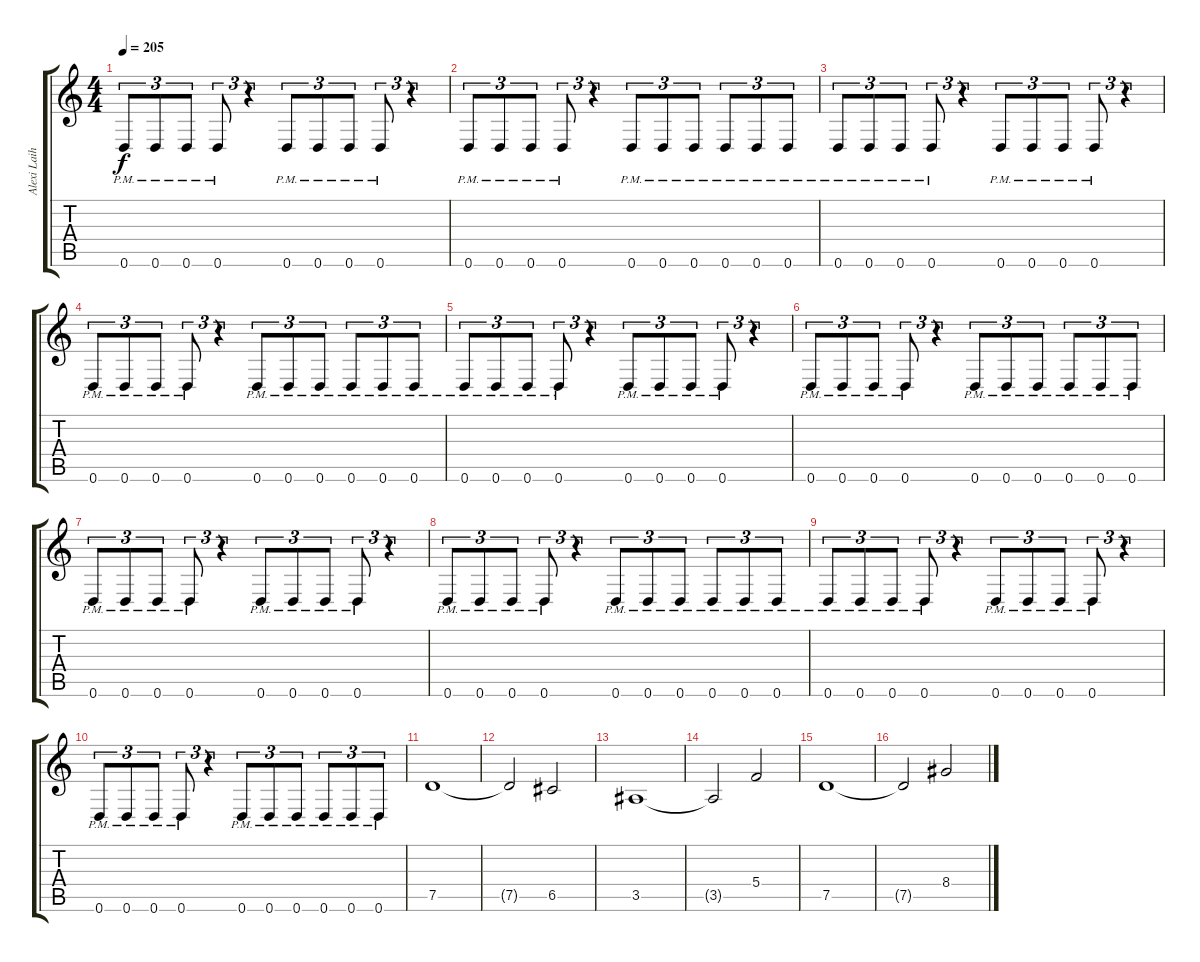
\track ("Alexi Laiho" "Alexi Laih") {instrument distortionguitar}
\staff {score tabs}
\tuning (D4 A3 F3 C3 G2 D2) {hide}
\ts (4 4)
\tempo 205
\clef g2
\ks c
0.6{pm}.8{tu (3 2) dy f} 0.6{pm}.8{tu (3 2)} 0.6{pm}.8{tu (3 2)} 0.6{pm}.8{tu (3 2)} r.4{tu (3 2)} 0.6{pm}.8{tu (3 2)} 0.6{pm}.8{tu (3 2)} 0.6{pm}.8{tu (3 2)} 0.6{pm}.8{tu (3 2)} r.4{tu (3 2)} |
0.6{pm}.8{tu (3 2)} 0.6{pm}.8{tu (3 2)} 0.6{pm}.8{tu (3 2)} 0.6{pm}.8{tu (3 2)} r.4{tu (3 2)} 0.6{pm}.8{tu (3 2)} 0.6{pm}.8{tu (3 2)} 0.6{pm}.8{tu (3 2)} 0.6{pm}.8{tu (3 2)} 0.6{pm}.8{tu (3 2)} 0.6{pm}.8{tu (3 2)} |
0.6{pm}.8{tu (3 2)} 0.6{pm}.8{tu (3 2)} 0.6{pm}.8{tu (3 2)} 0.6{pm}.8{tu (3 2)} r.4{tu (3 2)} 0.6{pm}.8{tu (3 2)} 0.6{pm}.8{tu (3 2)} 0.6{pm}.8{tu (3 2)} 0.6{pm}.8{tu (3 2)} r.4{tu (3 2)} |
0.6{pm}.8{tu (3 2)} 0.6{pm}.8{tu (3 2)} 0.6{pm}.8{tu (3 2)} 0.6{pm}.8{tu (3 2)} r.4{tu (3 2)} 0.6{pm}.8{tu (3 2)} 0.6{pm}.8{tu (3 2)} 0.6{pm}.8{tu (3 2)} 0.6{pm}.8{tu (3 2)} 0.6{pm}.8{tu (3 2)} 0.6{pm}.8{tu (3 2)} |
0.6{pm}.8{tu (3 2)} 0.6{pm}.8{tu (3 2)} 0.6{pm}.8{tu (3 2)} 0.6{pm}.8{tu (3 2)} r.4{tu (3 2)} 0.6{pm}.8{tu (3 2)} 0.6{pm}.8{tu (3 2)} 0.6{pm}.8{tu (3 2)} 0.6{pm}.8{tu (3 2)} r.4{tu (3 2)} |
0.6{pm}.8{tu (3 2)} 0.6{pm}.8{tu (3 2)} 0.6{pm}.8{tu (3 2)} 0.6{pm}.8{tu (3 2)} r.4{tu (3 2)} 0.6{pm}.8{tu (3 2)} 0.6{pm}.8{tu (3 2)} 0.6{pm}.8{tu (3 2)} 0.6{pm}.8{tu (3 2)} 0.6{pm}.8{tu (3 2)} 0.6{pm}.8{tu (3 2)} |
0.6{pm}.8{tu (3 2)} 0.6{pm}.8{tu (3 2)} 0.6{pm}.8{tu (3 2)} 0.6{pm}.8{tu (3 2)} r.4{tu (3 2)} 0.6{pm}.8{tu (3 2)} 0.6{pm}.8{tu (3 2)} 0.6{pm}.8{tu (3 2)} 0.6{pm}.8{tu (3 2)} r.4{tu (3 2)} |
0.6{pm}.8{tu (3 2)} 0.6{pm}.8{tu (3 2)} 0.6{pm}.8{tu (3 2)} 0.6{pm}.8{tu (3 2)} r.4{tu (3 2)} 0.6{pm}.8{tu (3 2)} 0.6{pm}.8{tu (3 2)} 0.6{pm}.8{tu (3 2)} 0.6{pm}.8{tu (3 2)} 0.6{pm}.8{tu (3 2)} 0.6{pm}.8{tu (3 2)} |
0.6{pm}.8{tu (3 2)} 0.6{pm}.8{tu (3 2)} 0.6{pm}.8{tu (3 2)} 0.6{pm}.8{tu (3 2)} r.4{tu (3 2)} 0.6{pm}.8{tu (3 2)} 0.6{pm}.8{tu (3 2)} 0.6{pm}.8{tu (3 2)} 0.6{pm}.8{tu (3 2)} r.4{tu (3 2)} |
0.6{pm}.8{tu (3 2)} 0.6{pm}.8{tu (3 2)} 0.6{pm}.8{tu (3 2)} 0.6{pm}.8{tu (3 2)} r.4{tu (3 2)} 0.6{pm}.8{tu (3 2)} 0.6{pm}.8{tu (3 2)} 0.6{pm}.8{tu (3 2)} 0.6{pm}.8{tu (3 2)} 0.6{pm}.8{tu (3 2)} 0.6{pm}.8{tu (3 2)} |
7.5.1 |
7.5{t}.2 6.5.2 |
3.5.1 |
3.5{t}.2 5.4.2 |
7.5.1 |
7.5{t}.2 8.4.2
